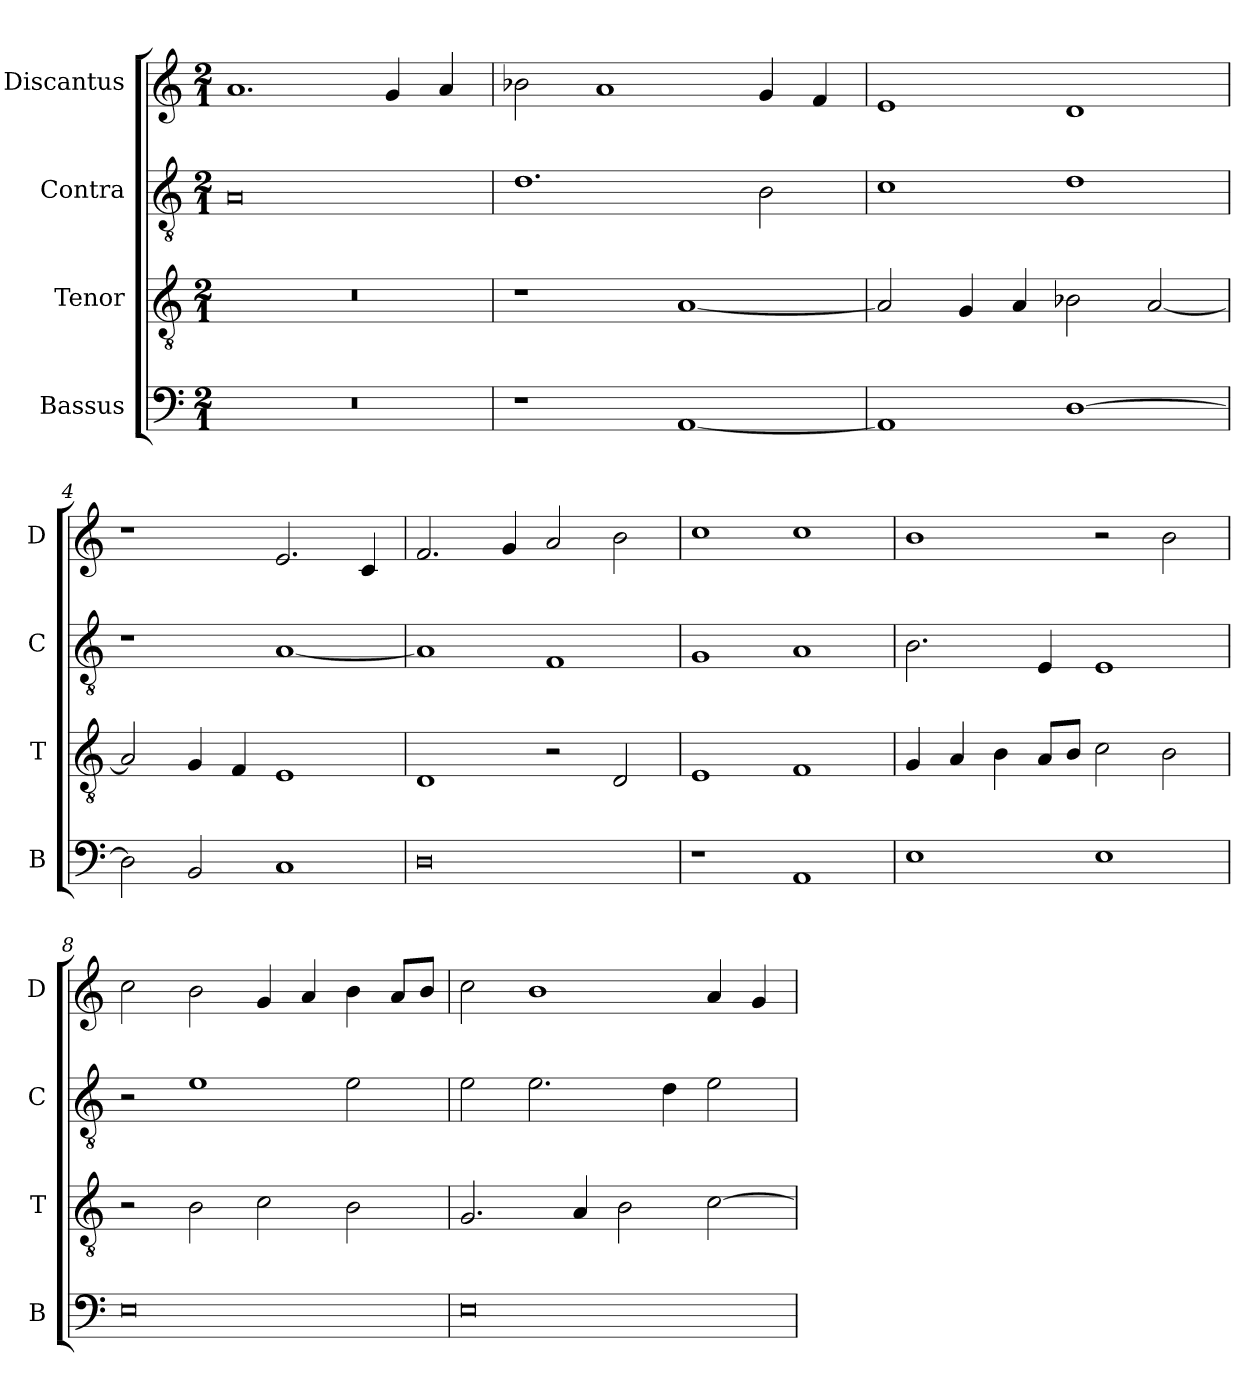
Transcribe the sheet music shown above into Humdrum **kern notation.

**kern	**kern	**kern	**kern
*part4	*part3	*part2	*part1
*staff4	*staff3	*staff2	*staff1
*I"Bassus	*I"Tenor	*I"Contra	*I"Discantus
*I'B	*I'T	*I'C	*I'D
*clefF4	*clefGv2	*clefGv2	*clefG2
*k[]	*k[]	*k[]	*k[]
*M2/1	*M2/1	*M2/1	*M2/1
=1	=1	=1	=1
0r	0r	0A	1.a
.	.	.	4g/
.	.	.	4a/
=2	=2	=2	=2
1r	1r	1.d	2b-X\
.	.	.	1a
[1AA	[1A	.	.
.	.	2B\	4g/
.	.	.	4f/
=3	=3	=3	=3
1AA]	2A/]	1c	1e
.	4G/	.	.
.	4A/	.	.
[1D	2B-X\	1d	1d
.	[2A/	.	.
=4	=4	=4	=4
2D\]	2A/]	1r	1r
2BB/	4G/	.	.
.	4F/	.	.
1C	1E	[1A	2.e/
.	.	.	4c/
=5	=5	=5	=5
0D	1D	1A]	2.f/
.	.	.	4g/
.	2r	1F	2a/
.	2D/	.	2b\
=6	=6	=6	=6
1r	1E	1G	1cc
1AA	1F	1A	1cc
=7	=7	=7	=7
1E	4G/	2.B\	1b
.	4A/	.	.
.	4B\	.	.
.	8A/L	4E/	.
.	8B/J	.	.
1E	2c\	1E	2r
.	2B\	.	2b\
=8	=8	=8	=8
0E	2r	2r	2cc\
.	2B\	1e	2b\
.	2c\	.	4g/
.	.	.	4a/
.	2B\	2e\	4b\
.	.	.	8a/L
.	.	.	8b/J
=9	=9	=9	=9
0E	2.G/	2e\	2cc\
.	.	2.e\	1b
.	4A/	.	.
.	2B\	.	.
.	.	4d\	.
.	[2c\	2e\	4a/
.	.	.	4g/
=	=	=	=
*-	*-	*-	*-
